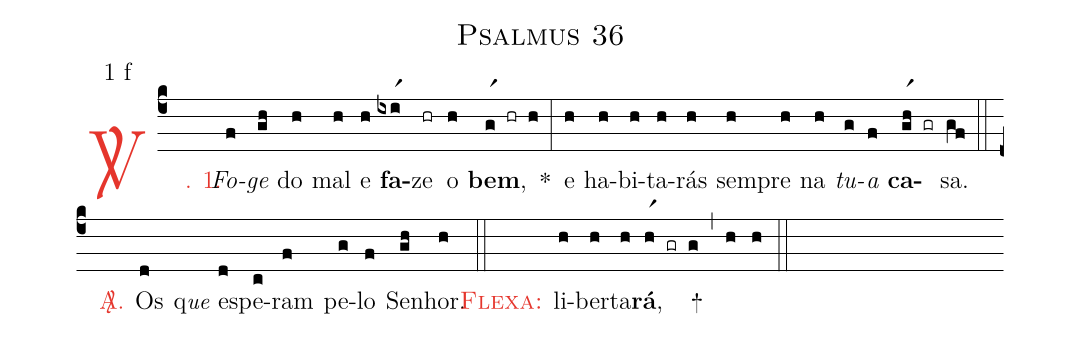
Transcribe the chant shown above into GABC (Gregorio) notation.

name: Psalmus 36;
mode: 1;
mode-differentia: f;
%%
(c4)

<c><sp>V/</sp>. 1.</c>() <i>Fo</i>(f)<i>ge</i>(gh) do(h) mal(h) e(h) <b>fa</b>(ixir1)ze(hr) o(h) <b>bem</b>,(gr1 hr h) *(:) e(h) ha(h)bi(h)ta(h)rás(h) sem(h)pre(h) na(h) <i>tu</i>(g)<i>a</i>(f) <b>ca</b>(gr1h gr)sa.(gf)

(::)

<nlba><c><sp>A/</sp>.</c>() Os</nlba>(d) q<e>ue</e> es(d)pe(c)ram(f) pe(g)lo(f) Se(gh)nhor.(h)

(::)

<nlba><c><sc>Flexa:</sc></c>() li</nlba>(h)ber(h)ta(h)<b>rá</b>,(hr1 gr g) +(,) (h) (h)

(::)
